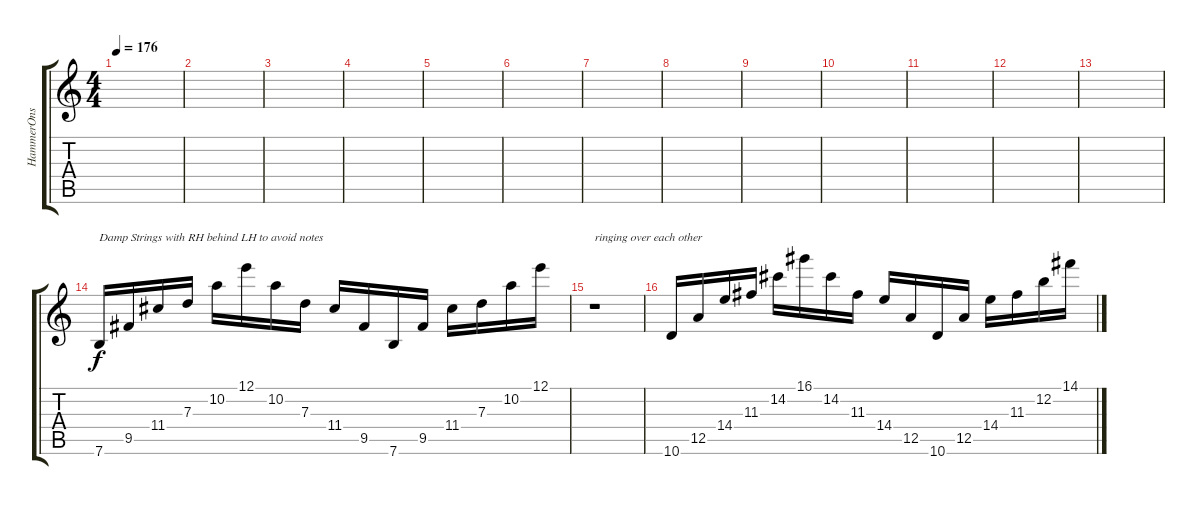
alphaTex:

\track ("HammerOns" "HammerOns") {instrument overdrivenguitar}
\staff {score tabs}
\tuning (E4 B3 G3 D3 A2 E2) {hide}
\ts (4 4)
\tempo 176
\clef g2
\ks c
|
|
|
|
|
|
|
|
|
|
|
|
|
7.6.16{txt "Damp Strings with RH behind LH to avoid notes"} 9.5.16 11.4.16 7.3.16 10.2.16 12.1.16 10.2.16 7.3.16 11.4.16 9.5.16 7.6.16 9.5.16 11.4.16 7.3.16 10.2.16 12.1.16 |
r.1{txt "ringing over each other"} |
10.6.16 12.5.16 14.4.16 11.3.16 14.2.16 16.1.16 14.2.16 11.3.16 14.4.16 12.5.16 10.6.16 12.5.16 14.4.16 11.3.16 12.2.16 14.1.16
